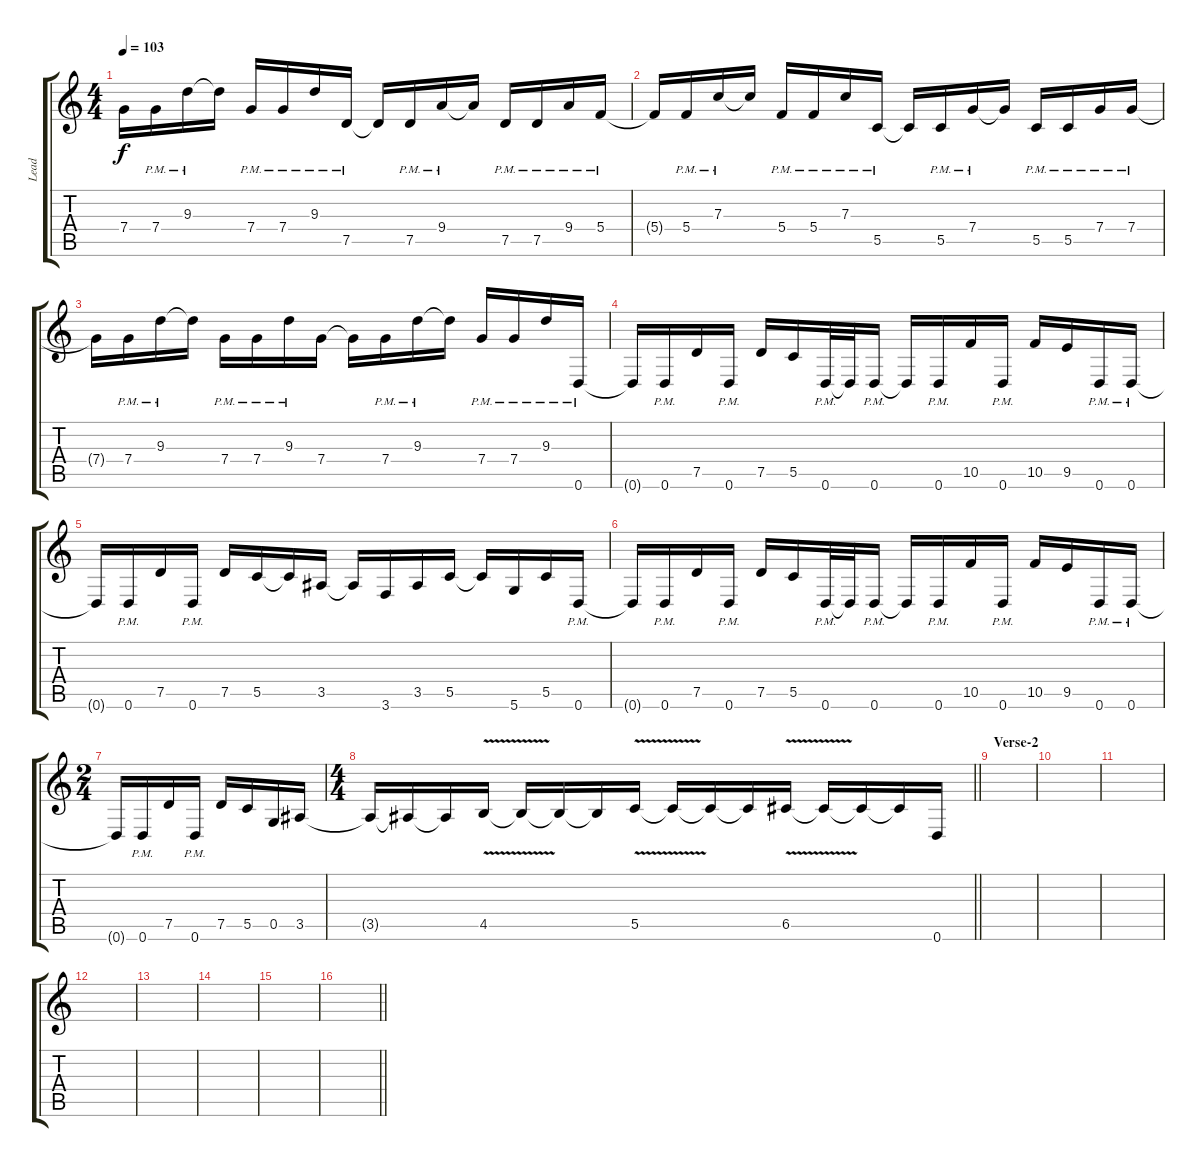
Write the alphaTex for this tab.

\track ("Lead" "Lead") {instrument distortionguitar}
\staff {score tabs}
\tuning (D4 A3 F3 C3 G2 D2) {hide}
\ts (4 4)
\tempo 103
\clef g2
\ks c
7.4{t}.16{dy f} 7.4{pm}.16 9.3{pm}.16 9.3{t}.16 7.4{pm}.16 7.4{pm}.16 9.3{pm}.16 7.5{pm}.16 7.5{t}.16 7.5{pm}.16 9.4{pm}.16 9.4{t}.16 7.5{pm}.16 7.5{pm}.16 9.4{pm}.16 5.4{pm}.16 |
5.4{t}.16 5.4{pm}.16 7.3{pm}.16 7.3{t}.16 5.4{pm}.16 5.4{pm}.16 7.3{pm}.16 5.5{pm}.16 5.5{t}.16 5.5{pm}.16 7.4{pm}.16 7.4{t}.16 5.5{pm}.16 5.5{pm}.16 7.4{pm}.16 7.4{pm}.16 |
7.4{t}.16 7.4{pm}.16 9.3{pm}.16 9.3{t}.16 7.4{pm}.16 7.4{pm}.16 9.3{pm}.16 7.4.16 7.4{t}.16 7.4{pm}.16 9.3{pm}.16 9.3{t}.16 7.4{pm}.16 7.4{pm}.16 9.3{pm}.16 0.6{pm}.16 |
0.6{t}.16 0.6{pm}.16 7.5.16 0.6{pm}.16 7.5.16 5.5.16 0.6{pm}.32 0.6{t}.32 0.6{pm}.16 0.6{t}.16 0.6{pm}.16 10.5.16 0.6{pm}.16 10.5.16 9.5.16 0.6{pm}.16 0.6{pm}.16 |
0.6{t}.16 0.6{pm}.16 7.5.16 0.6{pm}.16 7.5.16 5.5.16 5.5{t}.16 3.5.16 3.5{t}.16 3.6.16 3.5.16 5.5.16 5.5{t}.16 5.6.16 5.5.16 0.6{pm}.16 |
0.6{t}.16 0.6{pm}.16 7.5.16 0.6{pm}.16 7.5.16 5.5.16 0.6{pm}.32 0.6{t}.32 0.6{pm}.16 0.6{t}.16 0.6{pm}.16 10.5.16 0.6{pm}.16 10.5.16 9.5.16 0.6{pm}.16 0.6{pm}.16 |
\ts (2 4)
0.6{t}.16 0.6{pm}.16 7.5.16 0.6{pm}.16 7.5.16 5.5.16 0.5.16 3.5.16 |
\ts (4 4)
\barLineRight lightlight
3.5{t}.16 3.5{t}.16 3.5{t}.16 4.5{v}.16 4.5{t}.16 4.5{t}.16 4.5{t}.16 5.5{v}.16 5.5{t}.16 5.5{t}.16 5.5{t}.16 6.5{v}.16 6.5{t}.16 6.5{t}.16 6.5{t}.16 0.6.16 |
\section ("" "Verse-2")
|
|
|
|
|
|
|
\barLineRight lightlight
